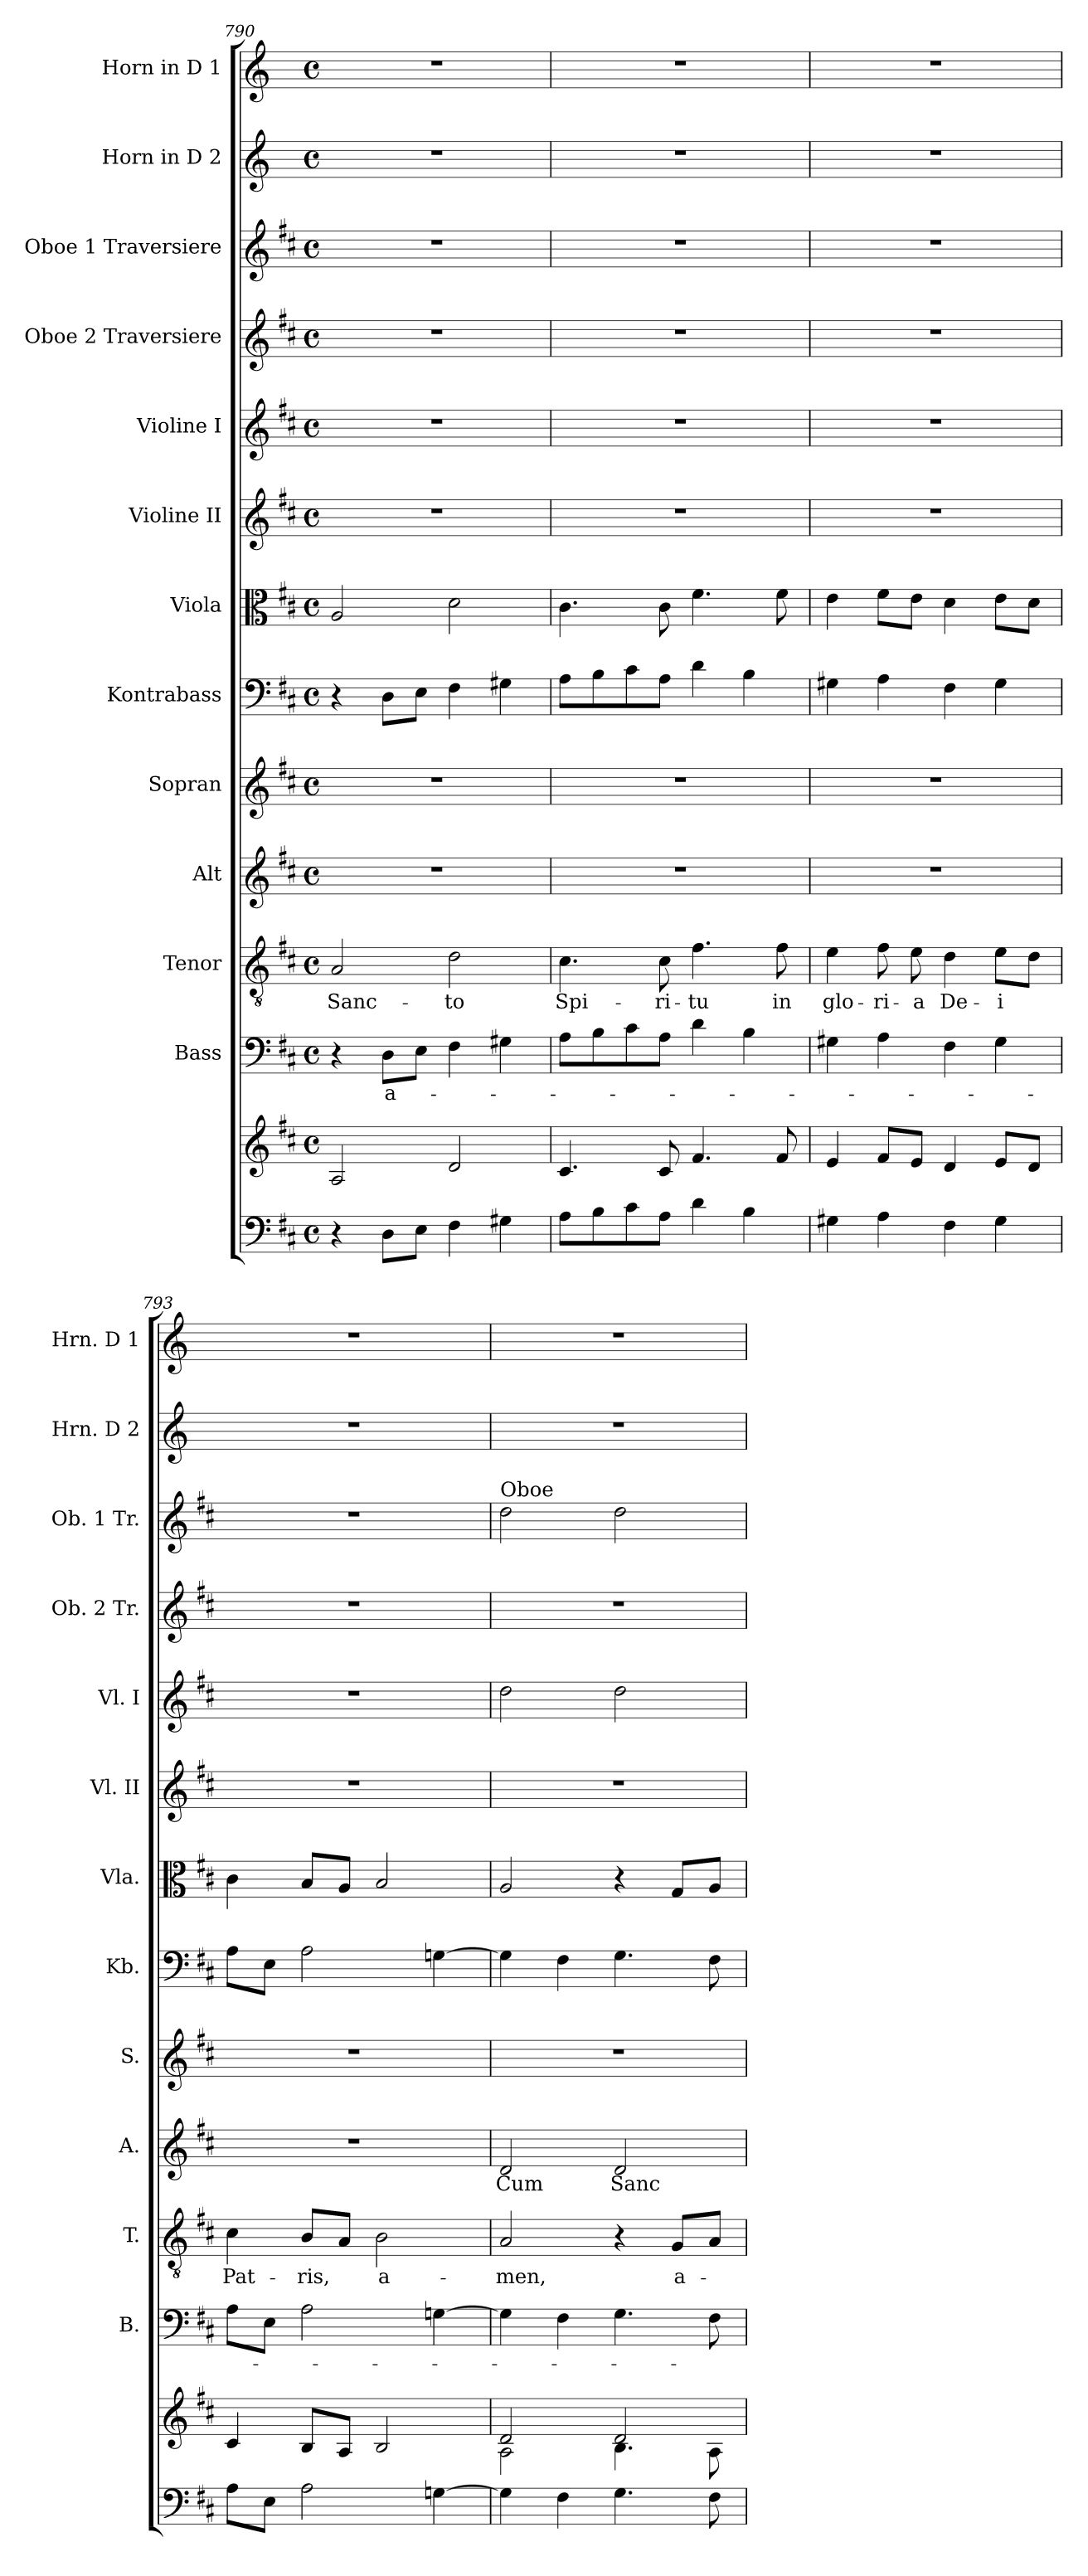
**kern	**kern	**kern	**text	**kern	**text	**kern	**text	**kern	**kern	**kern	**kern	**kern	**kern	**kern	**kern	**kern
*part13	*part13	*part12	*part12	*part11	*part11	*part10	*part10	*part9	*part8	*part7	*part6	*part5	*part4	*part3	*part2	*part1
*staff14	*staff13	*staff12	*staff12	*staff11	*staff11	*staff10	*staff10	*staff9	*staff8	*staff7	*staff6	*staff5	*staff4	*staff3	*staff2	*staff1
*	*	*I"Bass	*	*I"Tenor	*	*I"Alt	*	*I"Sopran	*I"Kontrabass	*I"Viola	*I"Violine II	*I"Violine I	*I"Oboe 2 Traversiere	*I"Oboe 1 Traversiere	*I"Horn in D 2	*I"Horn in D 1
*	*	*I'B.	*	*I'T.	*	*I'A.	*	*I'S.	*I'Kb.	*I'Vla.	*I'Vl. II	*I'Vl. I	*I'Ob. 2 Tr.	*I'Ob. 1 Tr.	*I'Hrn. D 2	*I'Hrn. D 1
*clefF4	*clefG2	*clefF4	*	*clefGv2	*	*clefG2	*	*clefG2	*clefF4	*clefC3	*clefG2	*clefG2	*clefG2	*clefG2	*clefG2	*clefG2
*	*	*	*	*	*	*	*	*	*ITrd7c12	*	*	*	*	*	*ITrd6c10	*ITrd6c10
*k[f#c#]	*k[f#c#]	*k[f#c#]	*	*k[f#c#]	*	*k[f#c#]	*	*k[f#c#]	*k[f#c#]	*k[f#c#]	*k[f#c#]	*k[f#c#]	*k[f#c#]	*k[f#c#]	*k[f#c#]	*k[f#c#]
*D:	*D:	*D:	*	*D:	*	*D:	*	*D:	*D:	*D:	*D:	*D:	*D:	*D:	*D:	*D:
*M4/4	*M4/4	*M4/4	*	*M4/4	*	*M4/4	*	*M4/4	*M4/4	*M4/4	*M4/4	*M4/4	*M4/4	*M4/4	*M4/4	*M4/4
*met(c)	*met(c)	*met(c)	*	*met(c)	*	*met(c)	*	*met(c)	*met(c)	*met(c)	*met(c)	*met(c)	*met(c)	*met(c)	*met(c)	*met(c)
=790	=790	=790	=790	=790	=790	=790	=790	=790	=790	=790	=790	=790	=790	=790	=790	=790
!	!	!	!	!	!LO:LY:b	!	!	!	!	!	!	!	!	!	!	!
4r	2A/	4r	.	2A/	Sanc-	1r	.	1r	4r	2A/	1r	1r	1r	1r	1r	1r
!	!	!	!LO:LY:b	!	!	!	!	!	!	!	!	!	!	!	!	!
8D\L	.	8D\L	a-	.	.	.	.	.	8DD\L	.	.	.	.	.	.	.
8E\J	.	8E\J	.	.	.	.	.	.	8EE\J	.	.	.	.	.	.	.
!	!	!	!	!	!LO:LY:b	!	!	!	!	!	!	!	!	!	!	!
4F#\	2d/	4F#\	.	2d\	-to	.	.	.	4FF#\	2d\	.	.	.	.	.	.
4G#X\	.	4G#X\	.	.	.	.	.	.	4GG#X\	.	.	.	.	.	.	.
=791	=791	=791	=791	=791	=791	=791	=791	=791	=791	=791	=791	=791	=791	=791	=791	=791
!	!	!	!	!	!LO:LY:b	!	!	!	!	!	!	!	!	!	!	!
8A\L	4.c#/	8A\L	.	4.c#\	Spi-	1r	.	1r	8AA\L	4.c#\	1r	1r	1r	1r	1r	1r
8B\	.	8B\	.	.	.	.	.	.	8BB\	.	.	.	.	.	.	.
8c#\	.	8c#\	.	.	.	.	.	.	8C#\	.	.	.	.	.	.	.
!	!	!	!	!	!LO:LY:b	!	!	!	!	!	!	!	!	!	!	!
8A\J	8c#/	8A\J	.	8c#\	-ri-	.	.	.	8AA\J	8c#\	.	.	.	.	.	.
!	!	!	!	!	!LO:LY:b	!	!	!	!	!	!	!	!	!	!	!
4d\	4.f#/	4d\	.	4.f#\	-tu	.	.	.	4D\	4.f#\	.	.	.	.	.	.
4B\	.	4B\	.	.	.	.	.	.	4BB\	.	.	.	.	.	.	.
!	!	!	!	!	!LO:LY:b	!	!	!	!	!	!	!	!	!	!	!
.	8f#/	.	.	8f#\	in	.	.	.	.	8f#\	.	.	.	.	.	.
=792	=792	=792	=792	=792	=792	=792	=792	=792	=792	=792	=792	=792	=792	=792	=792	=792
!	!	!	!	!	!LO:LY:b	!	!	!	!	!	!	!	!	!	!	!
4G#X\	4e/	4G#X\	.	4e\	glo-	1r	.	1r	4GG#X\	4e\	1r	1r	1r	1r	1r	1r
!	!	!	!	!	!LO:LY:b	!	!	!	!	!	!	!	!	!	!	!
4A\	8f#/L	4A\	.	8f#\	-ri-	.	.	.	4AA\	8f#\L	.	.	.	.	.	.
!	!	!	!	!	!LO:LY:b	!	!	!	!	!	!	!	!	!	!	!
.	8e/J	.	.	8e\	-a	.	.	.	.	8e\J	.	.	.	.	.	.
!	!	!	!	!	!LO:LY:b	!	!	!	!	!	!	!	!	!	!	!
4F#\	4d/	4F#\	.	4d\	De-	.	.	.	4FF#\	4d\	.	.	.	.	.	.
!	!	!	!	!	!LO:LY:b	!	!	!	!	!	!	!	!	!	!	!
4G#\	8e/L	4G#\	.	8e\L	-i	.	.	.	4GG#\	8e\L	.	.	.	.	.	.
.	8d/J	.	.	8d\J	.	.	.	.	.	8d\J	.	.	.	.	.	.
=793	=793	=793	=793	=793	=793	=793	=793	=793	=793	=793	=793	=793	=793	=793	=793	=793
!	!	!	!	!	!LO:LY:b	!	!	!	!	!	!	!	!	!	!	!
8A\L	4c#/	8A\L	.	4c#\	Pat-	1r	.	1r	8AA\L	4c#\	1r	1r	1r	1r	1r	1r
8E\J	.	8E\J	.	.	.	.	.	.	8EE\J	.	.	.	.	.	.	.
!	!	!	!	!	!LO:LY:b	!	!	!	!	!	!	!	!	!	!	!
2A\	8B/L	2A\	.	8B/L	-ris,	.	.	.	2AA\	8B/L	.	.	.	.	.	.
.	8A/J	.	.	8A/J	.	.	.	.	.	8A/J	.	.	.	.	.	.
!	!	!	!	!	!LO:LY:b	!	!	!	!	!	!	!	!	!	!	!
.	2B/	.	.	2B\	a-	.	.	.	.	2B/	.	.	.	.	.	.
[4Gn\	.	[4Gn\	.	.	.	.	.	.	[4GGn\	.	.	.	.	.	.	.
=794	=794	=794	=794	=794	=794	=794	=794	=794	=794	=794	=794	=794	=794	=794	=794	=794
*	*^	*	*	*	*	*	*	*	*	*	*	*	*	*	*	*
!	!	!	!	!	!	!	!	!	!	!	!	!	!	!	!LO:TX:a:t=Oboe	!	!
!	!	!	!	!	!	!LO:LY:b	!	!LO:LY:b	!	!	!	!	!	!	!	!	!
4G\]	2d/	2A\	4G\]	.	2A/	-men,	2d/	Cum	1r	4GG\]	2A/	1r	2dd\	1r	2dd\	1r	1r
4F#\	.	.	4F#\	.	.	.	.	.	.	4FF#\	.	.	.	.	.	.	.
!	!	!	!	!	!	!	!	!LO:LY:b	!	!	!	!	!	!	!	!	!
4.G\	2d/	4.B\	4.G\	.	4r	.	2d/	Sanc-	.	4.GG\	4r	.	2dd\	.	2dd\	.	.
!	!	!	!	!	!	!LO:LY:b	!	!	!	!	!	!	!	!	!	!	!
.	.	.	.	.	8G/L	a-	.	.	.	.	8G/L	.	.	.	.	.	.
8F#\	.	8A\	8F#\	.	8A/J	.	.	.	.	8FF#\	8A/J	.	.	.	.	.	.
*	*v	*v	*	*	*	*	*	*	*	*	*	*	*	*	*	*	*
=	=	=	=	=	=	=	=	=	=	=	=	=	=	=	=	=
*-	*-	*-	*-	*-	*-	*-	*-	*-	*-	*-	*-	*-	*-	*-	*-	*-
